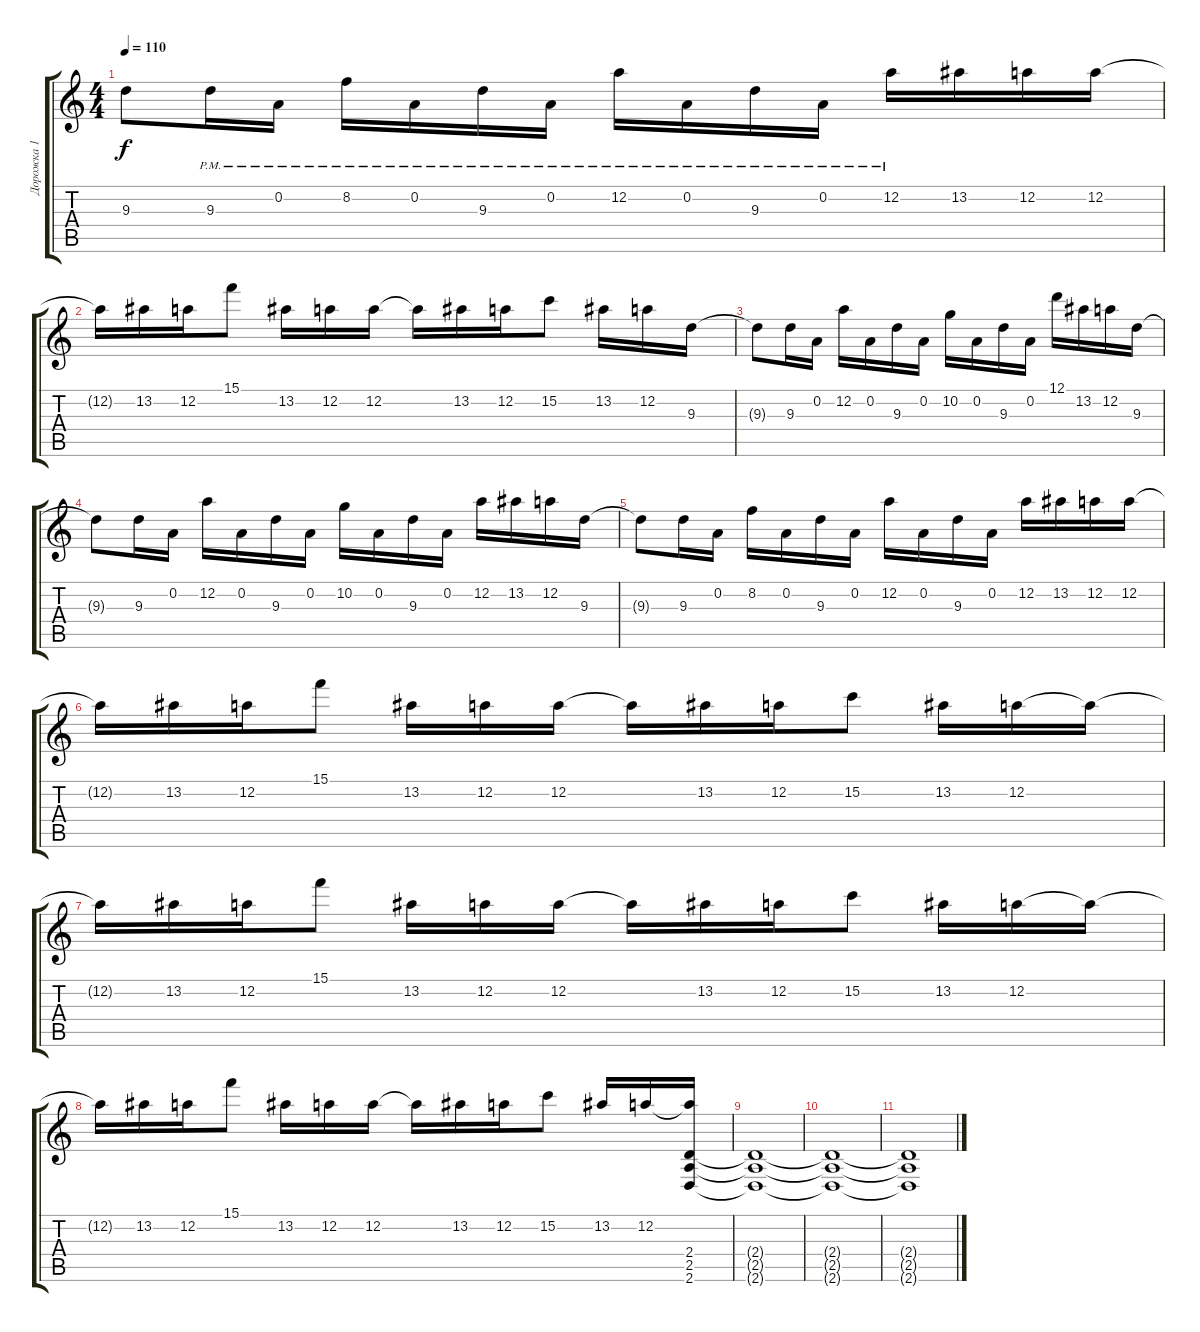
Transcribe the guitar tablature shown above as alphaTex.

\track ("Дорожка 1" "Дорожка 1") {instrument distortionguitar}
\staff {score tabs}
\tuning (D4 A3 F3 C3 G2 C2) {hide}
\ts (4 4)
\tempo 110
\clef g2
\ks c
9.3{t}.8{dy f} 9.3{pm}.16 0.2{pm}.16 8.2{pm}.16 0.2{pm}.16 9.3{pm}.16 0.2{pm}.16 12.2{pm}.16 0.2{pm}.16 9.3{pm}.16 0.2{pm}.16 12.2{pm}.16 13.2.16 12.2.16 12.2.16 |
12.2{t}.16 13.2.16 12.2.16 15.1.8 13.2.16 12.2.16 12.2.16 12.2{t}.16 13.2.16 12.2.16 15.2.8 13.2.16 12.2.16 9.3.16 |
9.3{t}.8 9.3.16 0.2.16 12.2.16 0.2.16 9.3.16 0.2.16 10.2.16 0.2.16 9.3.16 0.2.16 12.1.16 13.2.16 12.2.16 9.3.16 |
9.3{t}.8 9.3.16 0.2.16 12.2.16 0.2.16 9.3.16 0.2.16 10.2.16 0.2.16 9.3.16 0.2.16 12.2.16 13.2.16 12.2.16 9.3.16 |
9.3{t}.8 9.3.16 0.2.16 8.2.16 0.2.16 9.3.16 0.2.16 12.2.16 0.2.16 9.3.16 0.2.16 12.2.16 13.2.16 12.2.16 12.2.16 |
12.2{t}.16 13.2.16 12.2.16 15.1.8 13.2.16 12.2.16 12.2.16 12.2{t}.16 13.2.16 12.2.16 15.2.8 13.2.16 12.2.16 12.2{t}.16 |
12.2{t}.16 13.2.16 12.2.16 15.1.8 13.2.16 12.2.16 12.2.16 12.2{t}.16 13.2.16 12.2.16 15.2.8 13.2.16 12.2.16 12.2{t}.16 |
12.2{t}.16 13.2.16 12.2.16 15.1.8 13.2.16 12.2.16 12.2.16 12.2{t}.16 13.2.16 12.2.16 15.2.8 13.2.16 12.2.16 (12.2{t} 2.4 2.5 2.6).16 |
(2.4{t} 2.5{t} 2.6{t}).1{volume 3} |
(2.4{t} 2.5{t} 2.6{t}).1 |
(2.4{t} 2.5{t} 2.6{t}).1
